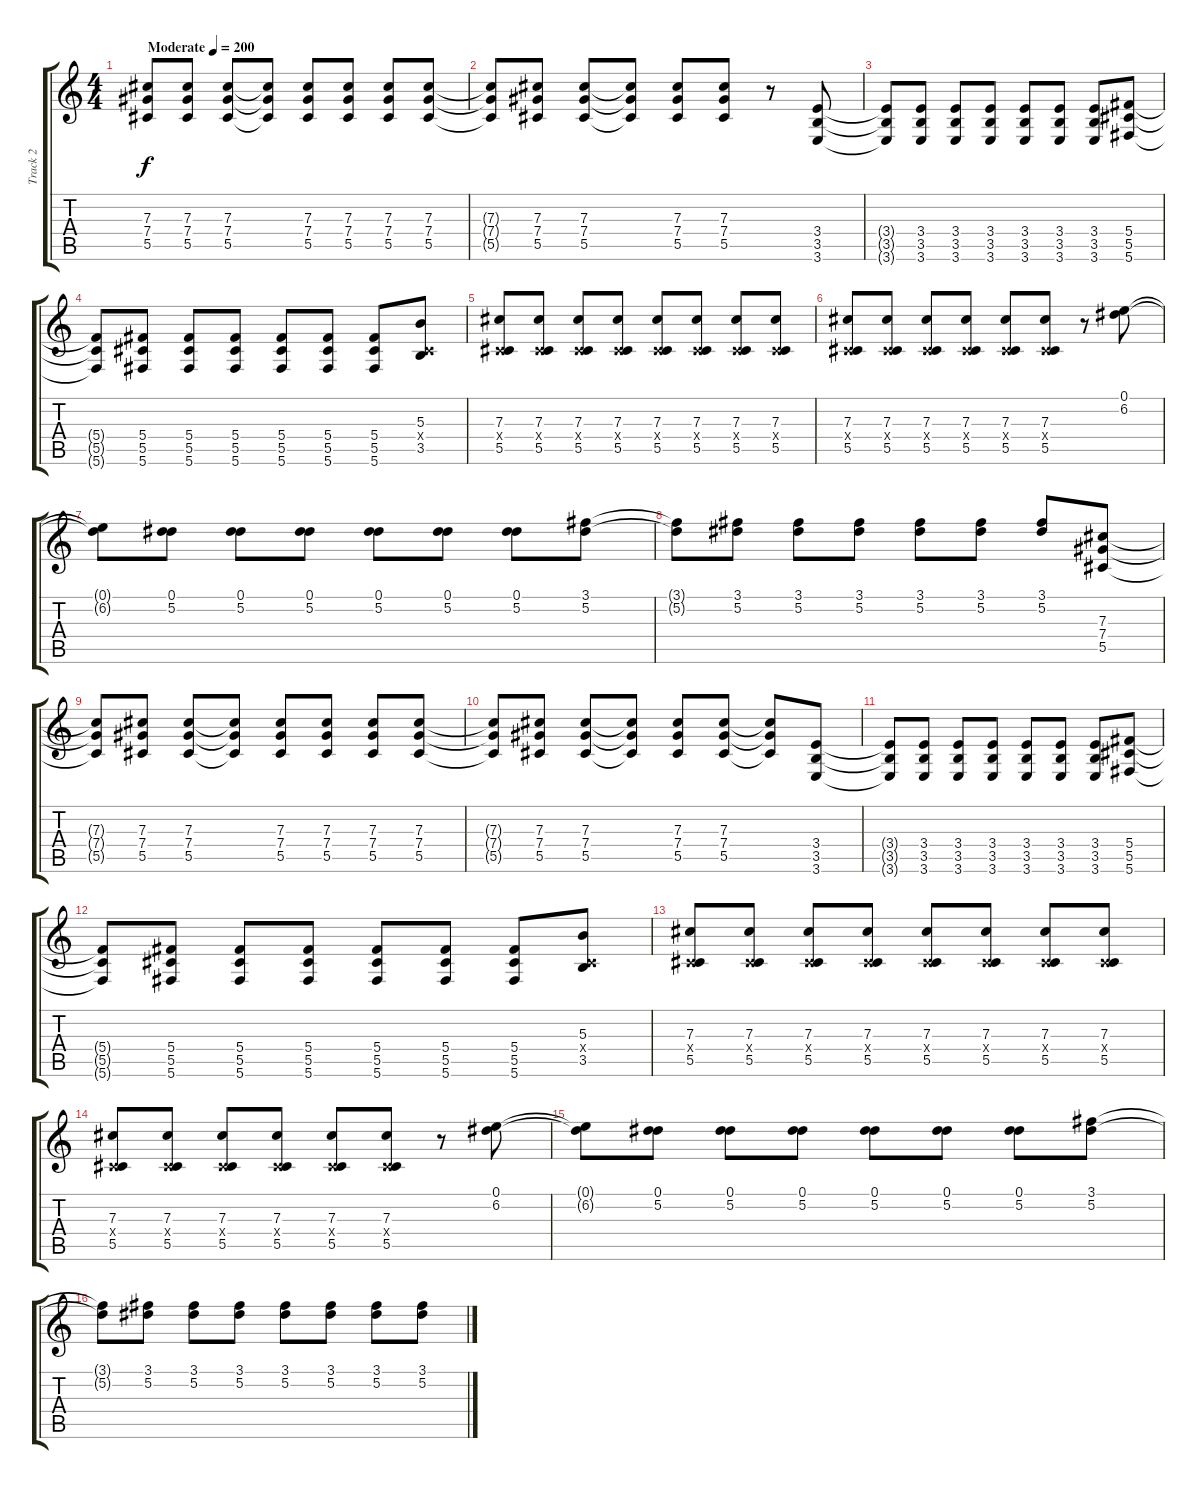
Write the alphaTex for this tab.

\track ("Track 2" "Track 2") {instrument distortionguitar}
\staff {score tabs}
\tuning (Eb4 Bb3 Gb3 Db3 Ab2 Db2) {hide}
\ts (4 4)
\tempo (200 "Moderate")
\clef g2
\ks c
(7.3 7.4 5.5).8{dy f instrument distortionguitar} (7.3 7.4 5.5).8 (7.3 7.4 5.5).8 (7.3{t} 7.4{t} 5.5{t}).8 (7.3 7.4 5.5).8 (7.3 7.4 5.5).8 (7.3 7.4 5.5).8 (7.3 7.4 5.5).8 |
(7.3{t} 7.4{t} 5.5{t}).8 (7.3 7.4 5.5).8 (7.3 7.4 5.5).8 (7.3{t} 7.4{t} 5.5{t}).8 (7.3 7.4 5.5).8 (7.3 7.4 5.5).8 r.8 (3.4 3.5 3.6).8 |
(3.4{t} 3.5{t} 3.6{t}).8 (3.4 3.5 3.6).8 (3.4 3.5 3.6).8 (3.4 3.5 3.6).8 (3.4 3.5 3.6).8 (3.4 3.5 3.6).8 (3.4 3.5 3.6).8 (5.4 5.5 5.6).8 |
(5.4{t} 5.5{t} 5.6{t}).8 (5.4 5.5 5.6).8 (5.4 5.5 5.6).8 (5.4 5.5 5.6).8 (5.4 5.5 5.6).8 (5.4 5.5 5.6).8 (5.4 5.5 5.6).8 (5.3 0.4{x} 3.5).8 |
(7.3 0.4{x} 5.5).8 (7.3 0.4{x} 5.5).8 (7.3 0.4{x} 5.5).8 (7.3 0.4{x} 5.5).8 (7.3 0.4{x} 5.5).8 (7.3 0.4{x} 5.5).8 (7.3 0.4{x} 5.5).8 (7.3 0.4{x} 5.5).8 |
(7.3 0.4{x} 5.5).8 (7.3 0.4{x} 5.5).8 (7.3 0.4{x} 5.5).8 (7.3 0.4{x} 5.5).8 (7.3 0.4{x} 5.5).8 (7.3 0.4{x} 5.5).8 r.8 (0.1 6.2).8 |
(0.1{t} 6.2{t}).8 (0.1 5.2).8 (0.1 5.2).8 (0.1 5.2).8 (0.1 5.2).8 (0.1 5.2).8 (0.1 5.2).8 (3.1 5.2).8 |
(3.1{t} 5.2{t}).8 (3.1 5.2).8 (3.1 5.2).8 (3.1 5.2).8 (3.1 5.2).8 (3.1 5.2).8 (3.1 5.2).8 (7.3 7.4 5.5).8 |
(7.3{t} 7.4{t} 5.5{t}).8 (7.3 7.4 5.5).8 (7.3 7.4 5.5).8 (7.3{t} 7.4{t} 5.5{t}).8 (7.3 7.4 5.5).8 (7.3 7.4 5.5).8 (7.3 7.4 5.5).8 (7.3 7.4 5.5).8 |
(7.3{t} 7.4{t} 5.5{t}).8 (7.3 7.4 5.5).8 (7.3 7.4 5.5).8 (7.3{t} 7.4{t} 5.5{t}).8 (7.3 7.4 5.5).8 (7.3 7.4 5.5).8 (7.3{t} 7.4{t} 5.5{t}).8 (3.4 3.5 3.6).8 |
(3.4{t} 3.5{t} 3.6{t}).8 (3.4 3.5 3.6).8 (3.4 3.5 3.6).8 (3.4 3.5 3.6).8 (3.4 3.5 3.6).8 (3.4 3.5 3.6).8 (3.4 3.5 3.6).8 (5.4 5.5 5.6).8 |
(5.4{t} 5.5{t} 5.6{t}).8 (5.4 5.5 5.6).8 (5.4 5.5 5.6).8 (5.4 5.5 5.6).8 (5.4 5.5 5.6).8 (5.4 5.5 5.6).8 (5.4 5.5 5.6).8 (5.3 0.4{x} 3.5).8 |
(7.3 0.4{x} 5.5).8 (7.3 0.4{x} 5.5).8 (7.3 0.4{x} 5.5).8 (7.3 0.4{x} 5.5).8 (7.3 0.4{x} 5.5).8 (7.3 0.4{x} 5.5).8 (7.3 0.4{x} 5.5).8 (7.3 0.4{x} 5.5).8 |
(7.3 0.4{x} 5.5).8 (7.3 0.4{x} 5.5).8 (7.3 0.4{x} 5.5).8 (7.3 0.4{x} 5.5).8 (7.3 0.4{x} 5.5).8 (7.3 0.4{x} 5.5).8 r.8 (0.1 6.2).8 |
(0.1{t} 6.2{t}).8 (0.1 5.2).8 (0.1 5.2).8 (0.1 5.2).8 (0.1 5.2).8 (0.1 5.2).8 (0.1 5.2).8 (3.1 5.2).8 |
(3.1{t} 5.2{t}).8 (3.1 5.2).8 (3.1 5.2).8 (3.1 5.2).8 (3.1 5.2).8 (3.1 5.2).8 (3.1 5.2).8 (3.1 5.2).8
